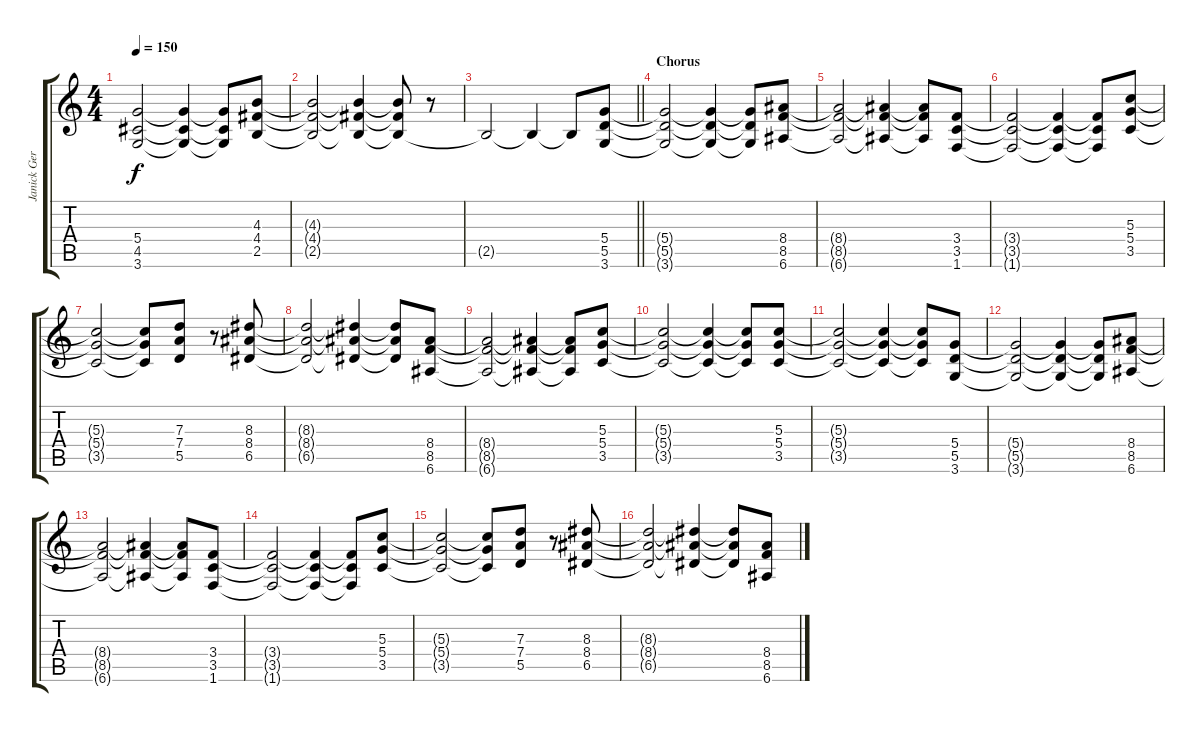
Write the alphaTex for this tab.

\track ("Janick Gers" "Janick Ger") {instrument distortionguitar}
\staff {score tabs}
\tuning (E4 B3 G3 D3 A2 E2) {hide}
\ts (4 4)
\tempo 150
\clef g2
\ks c
(5.4{t} 4.5{t} 3.6{t}).2{dy f} (5.4{t} 4.5{t} 3.6{t}).4 (5.4{t} 4.5{t} 3.6{t}).8 (4.3 4.4 2.5).8 |
(4.3{t} 4.4{t} 2.5{t}).2 (4.3{t} 4.4{t} 2.5{t}).4 (4.3{t} 4.4{t} 2.5{t}).8 r.8 |
\barLineRight lightlight
2.5{t}.2 2.5{t}.4 2.5{t}.8 (5.4 5.5 3.6).8 |
\section ("" "Chorus")
(5.4{t} 5.5{t} 3.6{t}).2 (5.4{t} 5.5{t} 3.6{t}).4 (5.4{t} 5.5{t} 3.6{t}).8 (8.4 8.5 6.6).8 |
(8.4{t} 8.5{t} 6.6{t}).2 (8.4{t} 8.5{t} 6.6{t}).4 (8.4{t} 8.5{t} 6.6{t}).8 (3.4 3.5 1.6).8 |
(3.4{t} 3.5{t} 1.6{t}).2 (3.4{t} 3.5{t} 1.6{t}).4 (3.4{t} 3.5{t} 1.6{t}).8 (5.3 5.4 3.5).8 |
(5.3{t} 5.4{t} 3.5{t}).2 (5.3{t} 5.4{t} 3.5{t}).8 (7.3 7.4 5.5).8 r.8 (8.3 8.4 6.5).8 |
(8.3{t} 8.4{t} 6.5{t}).2 (8.3{t} 8.4{t} 6.5{t}).4 (8.3{t} 8.4{t} 6.5{t}).8 (8.4 8.5 6.6).8 |
(8.4{t} 8.5{t} 6.6{t}).2 (8.4{t} 8.5{t} 6.6{t}).4 (8.4{t} 8.5{t} 6.6{t}).8 (5.3 5.4 3.5).8 |
(5.3{t} 5.4{t} 3.5{t}).2 (5.3{t} 5.4{t} 3.5{t}).4 (5.3{t} 5.4{t} 3.5{t}).8 (5.3 5.4 3.5).8 |
(5.3{t} 5.4{t} 3.5{t}).2 (5.3{t} 5.4{t} 3.5{t}).4 (5.3{t} 5.4{t} 3.5{t}).8 (5.4 5.5 3.6).8 |
(5.4{t} 5.5{t} 3.6{t}).2 (5.4{t} 5.5{t} 3.6{t}).4 (5.4{t} 5.5{t} 3.6{t}).8 (8.4 8.5 6.6).8 |
(8.4{t} 8.5{t} 6.6{t}).2 (8.4{t} 8.5{t} 6.6{t}).4 (8.4{t} 8.5{t} 6.6{t}).8 (3.4 3.5 1.6).8 |
(3.4{t} 3.5{t} 1.6{t}).2 (3.4{t} 3.5{t} 1.6{t}).4 (3.4{t} 3.5{t} 1.6{t}).8 (5.3 5.4 3.5).8 |
(5.3{t} 5.4{t} 3.5{t}).2 (5.3{t} 5.4{t} 3.5{t}).8 (7.3 7.4 5.5).8 r.8 (8.3 8.4 6.5).8 |
(8.3{t} 8.4{t} 6.5{t}).2 (8.3{t} 8.4{t} 6.5{t}).4 (8.3{t} 8.4{t} 6.5{t}).8 (8.4 8.5 6.6).8
